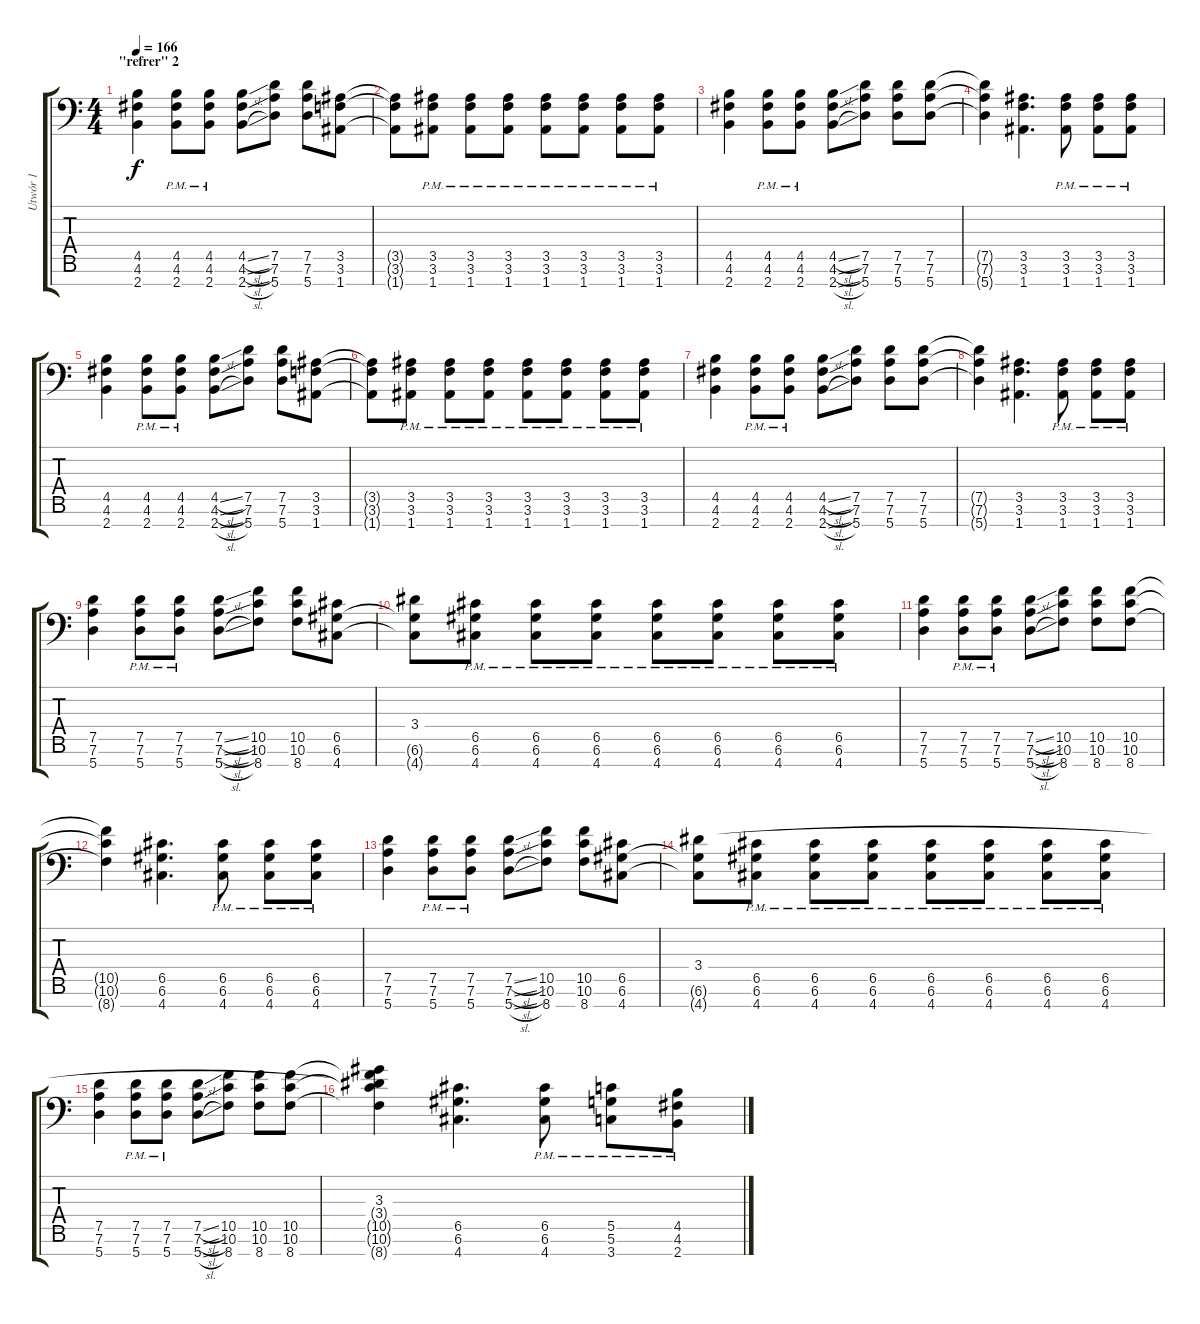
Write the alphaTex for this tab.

\track ("Utwór 1" "Utwór 1") {instrument distortionguitar}
\staff {score tabs}
\tuning (D4 A3 F3 C3 G2 D2 A1) {hide}
\ts (4 4)
\section ("" "\"refrer\" 2")
\tempo 166
\clef f4
\ks c
(4.5 4.6 2.7).4{dy f} (4.5{pm} 4.6{pm} 2.7{pm}).8 (4.5{pm} 4.6{pm} 2.7{pm}).8 (4.5{sl} 4.6{sl} 2.7{sl}).8 (7.5 7.6 5.7).8 (7.5 7.6 5.7).8 (3.5 3.6 1.7).8 |
(3.5{t} 3.6{t} 1.7{t}).8 (3.5{pm} 3.6{pm} 1.7{pm}).8 (3.5{pm} 3.6{pm} 1.7{pm}).8 (3.5{pm} 3.6{pm} 1.7{pm}).8 (3.5{pm} 3.6{pm} 1.7{pm}).8 (3.5{pm} 3.6{pm} 1.7{pm}).8 (3.5{pm} 3.6{pm} 1.7{pm}).8 (3.5{pm} 3.6{pm} 1.7{pm}).8 |
(4.5 4.6 2.7).4 (4.5 4.6{pm} 2.7{pm}).8 (4.5 4.6{pm} 2.7{pm}).8 (4.5{sl} 4.6{sl} 2.7{sl}).8 (7.5 7.6 5.7).8 (7.5 7.6 5.7).8 (7.5 7.6 5.7).8 |
(7.5{t} 7.6{t} 5.7{t}).4 (3.5 3.6 1.7).4{d} (3.5{pm} 3.6{pm} 1.7{pm}).8 (3.5{pm} 3.6{pm} 1.7{pm}).8 (3.5{pm} 3.6{pm} 1.7{pm}).8 |
(4.5 4.6 2.7).4 (4.5{pm} 4.6{pm} 2.7{pm}).8 (4.5{pm} 4.6{pm} 2.7{pm}).8 (4.5{sl} 4.6{sl} 2.7{sl}).8 (7.5 7.6 5.7).8 (7.5 7.6 5.7).8 (3.5 3.6 1.7).8 |
(3.5{t} 3.6{t} 1.7{t}).8 (3.5{pm} 3.6{pm} 1.7{pm}).8 (3.5{pm} 3.6{pm} 1.7{pm}).8 (3.5{pm} 3.6{pm} 1.7{pm}).8 (3.5{pm} 3.6{pm} 1.7{pm}).8 (3.5{pm} 3.6{pm} 1.7{pm}).8 (3.5{pm} 3.6{pm} 1.7{pm}).8 (3.5{pm} 3.6{pm} 1.7{pm}).8 |
(4.5 4.6 2.7).4 (4.5 4.6{pm} 2.7{pm}).8 (4.5 4.6{pm} 2.7{pm}).8 (4.5{sl} 4.6{sl} 2.7{sl}).8 (7.5 7.6 5.7).8 (7.5 7.6 5.7).8 (7.5 7.6 5.7).8 |
(7.5{t} 7.6{t} 5.7{t}).4 (3.5 3.6 1.7).4{d} (3.5{pm} 3.6{pm} 1.7{pm}).8 (3.5{pm} 3.6{pm} 1.7{pm}).8 (3.5{pm} 3.6{pm} 1.7{pm}).8 |
(7.5 7.6 5.7).4 (7.5{pm} 7.6{pm} 5.7{pm}).8 (7.5{pm} 7.6{pm} 5.7{pm}).8 (7.5{sl} 7.6{sl} 5.7{sl}).8 (10.5 10.6 8.7).8 (10.5 10.6 8.7).8 (6.5 6.6 4.7).8 |
(3.4 6.6{t} 4.7{t}).8 (6.5{pm} 6.6{pm} 4.7{pm}).8 (6.5{pm} 6.6{pm} 4.7{pm}).8 (6.5{pm} 6.6{pm} 4.7{pm}).8 (6.5{pm} 6.6{pm} 4.7{pm}).8 (6.5{pm} 6.6{pm} 4.7{pm}).8 (6.5{pm} 6.6{pm} 4.7{pm}).8 (6.5{pm} 6.6{pm} 4.7{pm}).8 |
(7.5 7.6 5.7).4 (7.5 7.6{pm} 5.7{pm}).8 (7.5 7.6{pm} 5.7{pm}).8 (7.5{sl} 7.6{sl} 5.7{sl}).8 (10.5 10.6 8.7).8 (10.5 10.6 8.7).8 (10.5 10.6 8.7).8 |
(10.5{t} 10.6{t} 8.7{t}).4 (6.5 6.6 4.7).4{d} (6.5{pm} 6.6{pm} 4.7{pm}).8 (6.5{pm} 6.6{pm} 4.7{pm}).8 (6.5{pm} 6.6{pm} 4.7{pm}).8 |
(7.5 7.6 5.7).4 (7.5{pm} 7.6{pm} 5.7{pm}).8 (7.5{pm} 7.6{pm} 5.7{pm}).8 (7.5{sl} 7.6{sl} 5.7{sl}).8 (10.5 10.6 8.7).8 (10.5 10.6 8.7).8 (6.5 6.6 4.7).8 |
(3.4 6.6{t} 4.7{t}).8 (6.5{pm} 6.6{pm} 4.7{pm}).8 (6.5{pm} 6.6{pm} 4.7{pm}).8 (6.5{pm} 6.6{pm} 4.7{pm}).8 (6.5{pm} 6.6{pm} 4.7{pm}).8 (6.5{pm} 6.6{pm} 4.7{pm}).8 (6.5{pm} 6.6{pm} 4.7{pm}).8 (6.5{pm} 6.6{pm} 4.7{pm}).8 |
(7.5 7.6 5.7).4 (7.5 7.6{pm} 5.7{pm}).8 (7.5 7.6{pm} 5.7{pm}).8 (7.5{sl} 7.6{sl} 5.7{sl}).8 (10.5 10.6 8.7).8 (10.5 10.6 8.7).8 (10.5 10.6 8.7).8 |
(3.3 3.4{t} 10.5{t} 10.6{t} 8.7{t}).4 (6.5 6.6 4.7).4{d} (6.5{pm} 6.6{pm} 4.7{pm}).8 (5.5{pm} 5.6{pm} 3.7{pm}).8 (4.5{pm} 4.6{pm} 2.7{pm}).8
